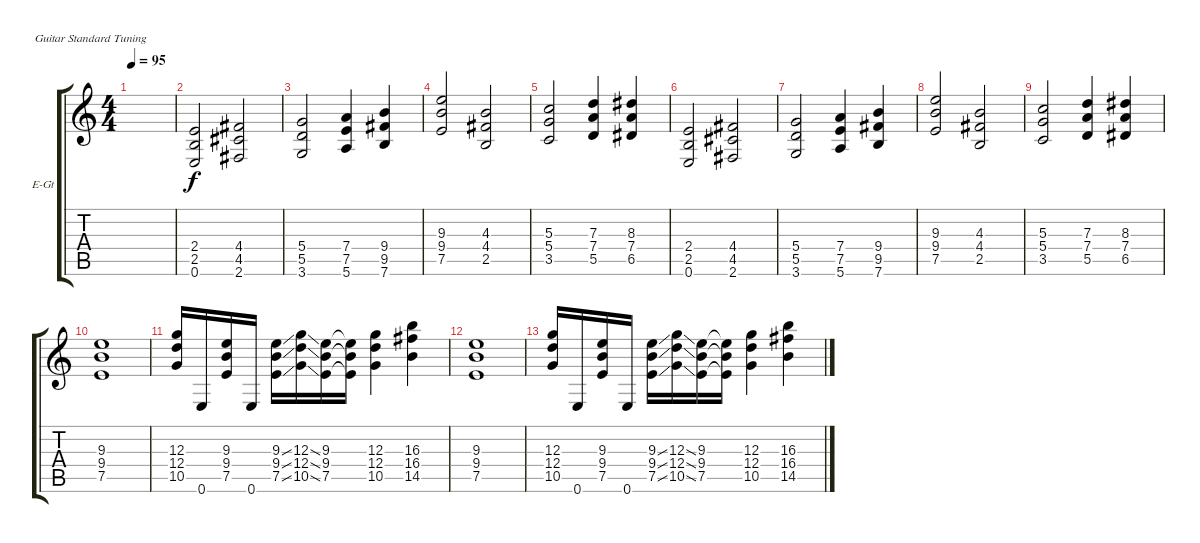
\bracketExtendMode groupsimilarinstruments
\firstSystemTrackNameOrientation horizontal
\otherSystemsTrackNameOrientation horizontal
\track ("Electric Guitar 2" "E-Gt") {instrument distortionguitar}
\staff {score tabs}
\tuning (E4 B3 G3 D3 A2 E2)
\ts (4 4)
\tempo 95
\clef g2
\ks c
|
(0.6 2.5 2.4).2 (4.4 2.6 4.5).2 |
(3.6 5.5 5.4).2 (7.4 7.5 5.6).4 (7.6 9.5 9.4).4 |
(7.5 9.4 9.3).2 (4.3 4.4 2.5).2 |
(3.5 5.4 5.3).2 (7.3 7.4 5.5).4 (6.5 7.4 8.3).4 |
(0.6 2.5 2.4).2 (4.4 2.6 4.5).2 |
(3.6 5.5 5.4).2 (7.4 7.5 5.6).4 (7.6 9.5 9.4).4 |
(7.5 9.4 9.3).2 (4.3 4.4 2.5).2 |
(3.5 5.4 5.3).2 (7.3 7.4 5.5).4 (6.5 7.4 8.3).4 |
(7.5 9.4 9.3).1 |
(10.5 12.4 12.3).16 0.6.16 (7.5 9.4 9.3).16 0.6.16 (7.5{ss} 9.4{ss} 9.3{ss}).16 (12.3{ss} 12.4{ss} 10.5{ss}).16 (7.5 9.4 9.3).16 (7.5{t} 9.4{t} 9.3{t}).16 (10.5 12.4 12.3).4 (14.5 16.4 16.3).4 |
(7.5 9.4 9.3).1 |
(10.5 12.4 12.3).16 0.6.16 (7.5 9.4 9.3).16 0.6.16 (7.5{ss} 9.4{ss} 9.3{ss}).16 (12.3{ss} 12.4{ss} 10.5{ss}).16 (7.5 9.4 9.3).16 (7.5{t} 9.4{t} 9.3{t}).16 (10.5 12.4 12.3).4 (14.5 16.4 16.3).4
